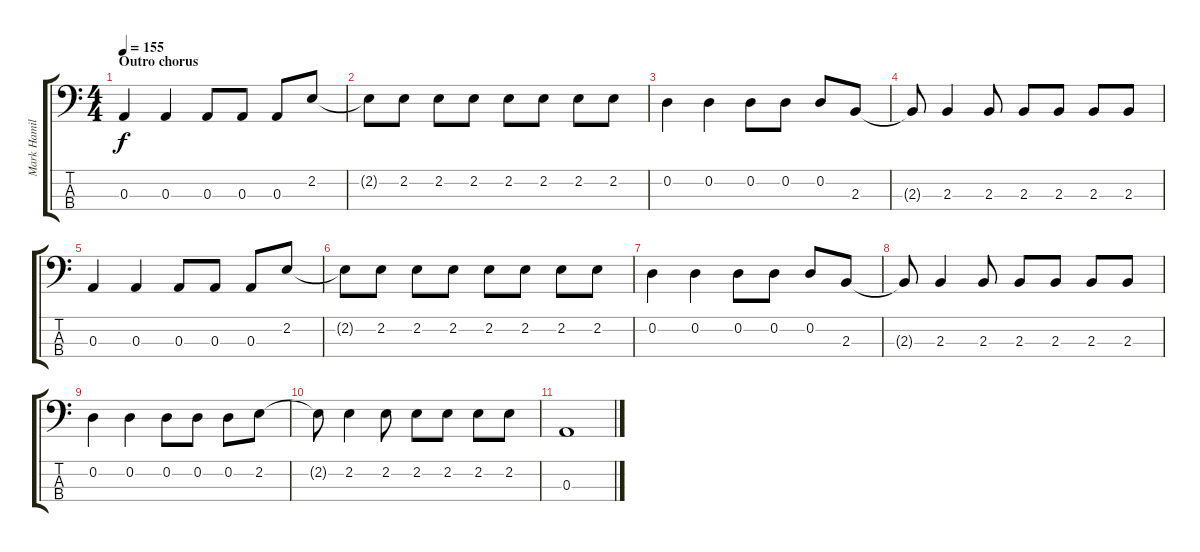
\track ("Mark Hamilton" "Mark Hamil") {instrument electricbasspick}
\staff {score tabs}
\tuning (G2 D2 A1 E1) {hide}
\ts (4 4)
\section ("" "Outro chorus")
\tempo 155
\clef f4
\ks c
0.3.4{dy f} 0.3.4 0.3.8 0.3.8 0.3.8 2.2.8 |
2.2{t}.8 2.2.8 2.2.8 2.2.8 2.2.8 2.2.8 2.2.8 2.2.8 |
0.2.4 0.2.4 0.2.8 0.2.8 0.2.8 2.3.8 |
2.3{t}.8 2.3.4 2.3.8 2.3.8 2.3.8 2.3.8 2.3.8 |
0.3.4 0.3.4 0.3.8 0.3.8 0.3.8 2.2.8 |
2.2{t}.8 2.2.8 2.2.8 2.2.8 2.2.8 2.2.8 2.2.8 2.2.8 |
0.2.4 0.2.4 0.2.8 0.2.8 0.2.8 2.3.8 |
2.3{t}.8 2.3.4 2.3.8 2.3.8 2.3.8 2.3.8 2.3.8 |
0.2.4 0.2.4 0.2.8 0.2.8 0.2.8 2.2.8 |
2.2{t}.8 2.2.4 2.2.8 2.2.8 2.2.8 2.2.8 2.2.8 |
0.3.1
